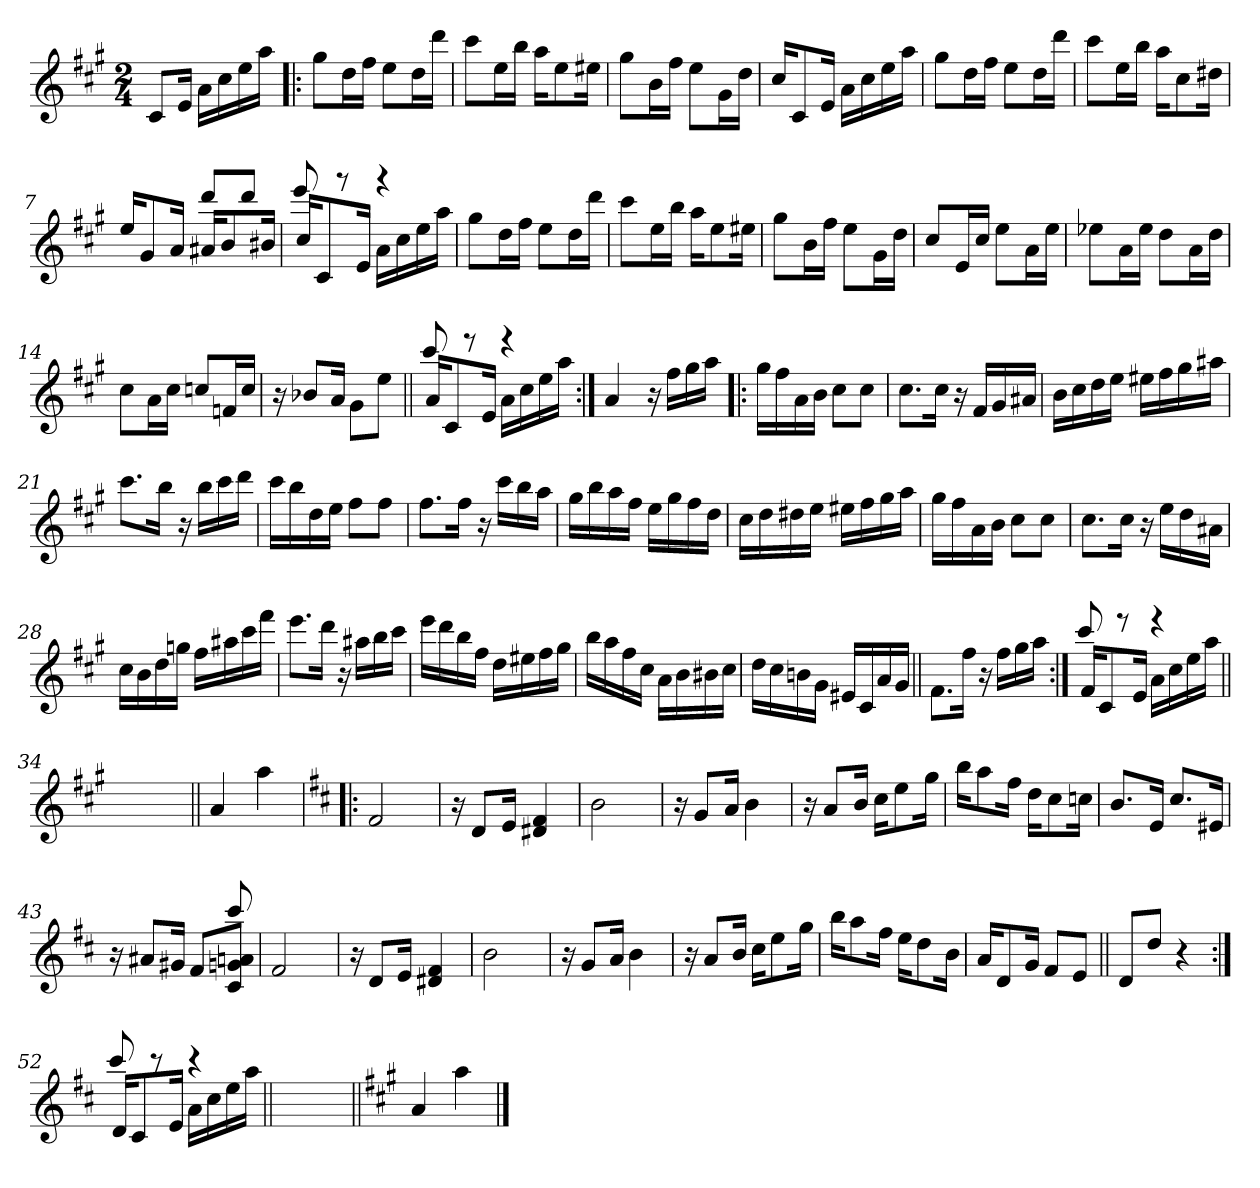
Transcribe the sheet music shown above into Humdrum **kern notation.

**kern
*part1
*staff1
*clefG2
*k[f#c#g#]
*A:
*M2/4
=
8c#/L
16e/Jk
16a\LL
16cc#\
16ee\
16aa\JJ
=1!|:
8gg#\L
16dd\L
16ff#\JJ
8ee\L
16dd\L
16ddd\JJ
=2
8ccc#\L
16ee\L
16bb\JJ
16aa\KL
8ee\
16ee#X\Jk
=3
8gg#\L
16b\L
16ff#\JJ
8ee\L
16g#\L
16dd\JJ
!!LO:LB:g=z
=4
16cc#/KL
8c#/
16e/Jk
16a\LL
16cc#\
16ee\
16aa\JJ
=5
8gg#\L
16dd\L
16ff#\JJ
8ee\L
16dd\L
16ddd\JJ
=6
8ccc#\L
16ee\L
16bb\JJ
16aa\KL
8cc#\
16dd#X\Jk
=7
*^
16ee/KL	4ryy
8g#/	.
16a/Jk	.
16a#X/KL	8ddd!/L
8b/	.
.	8ddd!/J
16b#X/Jk	.
!!LO:LB:g=z	!!
=8	=8
16cc#/KL	8eee!/
8c#/	.
.	8rfff
16e/Jk	.
16a\LL	4rfff
16cc#\	.
16ee\	.
16aa\JJ	.
*v	*v
=9
8gg#\L
16dd\L
16ff#\JJ
8ee\L
16dd\L
16ddd\JJ
=10
8ccc#\L
16ee\L
16bb\JJ
16aa\KL
8ee\
16ee#X\Jk
=11
8gg#\L
16b\L
16ff#\JJ
8ee\L
16g#\L
16dd\JJ
=12
8cc#/L
16e/L
16cc#/JJ
8ee\L
16a\L
16ee\JJ
!!LO:LB:g=z
=13
8ee-X\L
16a\L
16ee-\JJ
8dd\L
16a\L
16dd\JJ
=14
8cc#\L
16a\L
16cc#\JJ
8ccn/L
16fn/L
16cc/JJ
=15
16r
8b-X/L
16a/Jk
8g#\L
8ee\J
=16||
*^
16a/KL	8ccc#!/
8c#/	.
.	8rddd
16e/Jk	.
16a\LL	4rddd
16cc#\	.
16ee\	.
16aa\JJ	.
*v	*v
=17:|!
4a/
16r
16ff#\LL
16gg#\
16aa\JJ
!!LO:LB:g=z
=18!|:
16gg#\LL
16ff#\
16a\
16b\JJ
8cc#\L
8cc#\J
=19
8.cc#\L
16cc#\Jk
16r
16f#/LL
16g#/
16a#X/JJ
=20
16b\LL
16cc#\
16dd\
16ee\JJ
16ee#X\LL
16ff#\
16gg#\
16aa#X\JJ
=21
8.ccc#\L
16bb\Jk
16r
16bb\LL
16ccc#\
16ddd\JJ
=22
16ccc#\LL
16bb\
16dd\
16ee\JJ
8ff#\L
8ff#\J
!!LO:LB:g=z
=23
8.ff#\L
16ff#\Jk
16r
16ccc#\LL
16bb\
16aa\JJ
=24
16gg#\LL
16bb\
16aa\
16ff#\JJ
16ee\LL
16gg#\
16ff#\
16dd\JJ
=25
16cc#\LL
16dd\
16dd#X\
16ee\JJ
16ee#X\LL
16ff#\
16gg#\
16aa\JJ
=26
16gg#\LL
16ff#\
16a\
16b\JJ
8cc#\L
8cc#\J
=27
8.cc#\L
16cc#\Jk
16r
16ee\LL
16dd\
16a#X\JJ
!!LO:LB:g=z
=28
16cc#\LL
16b\
16dd\
16ggn\JJ
16ff#\LL
16aa#X\
16ccc#\
16fff#\JJ
=29
8.eee\L
16ddd\Jk
16r
16aa#X\LL
16bb\
16ccc#\JJ
=30
16eee\LL
16ddd\
16bb\
16ff#\JJ
16dd\LL
16ee#X\
16ff#\
16gg#\JJ
=31
16bb\LL
16aa\
16ff#\
16cc#\JJ
16a\LL
16b\
16b#X\
16cc#\JJ
!!LO:LB:g=z
=32
16dd\LL
16cc#\
16bn\
16g#\JJ
16e#X/LL
16c#/
16a/
16g#/JJ
=33||
8.f#\L
16ff#\Jk
16r
16ff#\LL
16gg#\
16aa\JJ
=34:|!
*^
16f#/KL	8ccc#!/
8c#/	.
.	8rddd
16e/Jk	.
16a\LL	4rddd
16cc#\	.
16ee\	.
16aa\JJ	.
*v	*v
=34X1||
*stria0
2ryy
=35||
*stria5
4a/
4aa\
!!LO:LB:g=z
=36!|:
*k[f#c#]
*D:
2f#/
=37
16r
8d/L
16e/Jk
4d#X/ 4f#/
=38
2b\
=39
16r
8g/L
16a/Jk
4b\
=40
16r
8a/L
16b/Jk
16cc#\KL
8ee\
16gg\Jk
!!LO:LB:g=z
=41
16bb\KL
8aa\
16ff#\Jk
16dd\KL
8cc#\
16ccn\Jk
=42
8.b/L
16e/Jk
8.cc#/L
16e#X/Jk
=43
*^
16r	4.ryy
8a#X/L	.
16g#X/Jk	.
8f#/L	.
8c#/ 8gn/ 8an/J	8ccc#!/
*v	*v
=44
2f#/
=45
16r
8d/L
16e/Jk
4d#X/ 4f#/
!!LO:LB:g=z
=46
2b\
=47
16r
8g/L
16a/Jk
4b\
=48
16r
8a/L
16b/Jk
16cc#\KL
8ee\
16gg\Jk
=49
16bb\KL
8aa\
16ff#\Jk
16ee\KL
8dd\
16b\Jk
!!LO:LB:g=z
=50
16a/KL
8d/
16g/Jk
8f#/L
8e/J
=51||
8d/L
8dd/J
4r
=52:|!
*^
16d/KL	8ccc#!/
8c#/	.
.	8rccc
16e/Jk	.
16a\LL	4rccc
16cc#\	.
16ee\	.
16aa\JJ	.
*v	*v
=52X2||
*stria0
2ryy
=53||
*stria5
*k[f#c#g#]
*A:
4a/
4aa\
==
*-
